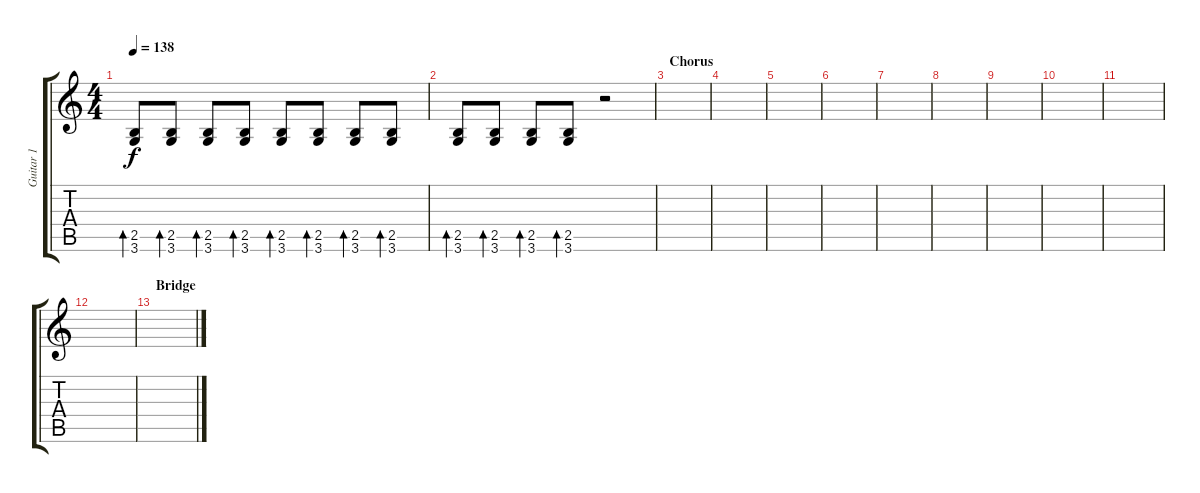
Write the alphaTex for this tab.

\track ("Guitar 1" "Guitar 1") {instrument electricguitarjazz}
\staff {score tabs}
\tuning (E4 B3 G3 D3 A2 E2) {hide}
\ts (4 4)
\tempo 138
\clef g2
\ks c
(2.5 3.6).8{bd 60 dy f} (2.5 3.6).8{bd 60} (2.5 3.6).8{bd 60} (2.5 3.6).8{bd 60} (2.5 3.6).8{bd 60} (2.5 3.6).8{bd 60} (2.5 3.6).8{bd 60} (2.5 3.6).8{bd 60} |
(2.5 3.6).8{bd 60} (2.5 3.6).8{bd 60} (2.5 3.6).8{bd 60} (2.5 3.6).8{bd 60} r.2 |
\section ("" "Chorus")
|
|
|
|
|
|
|
|
|
|
\section ("" "Bridge")
